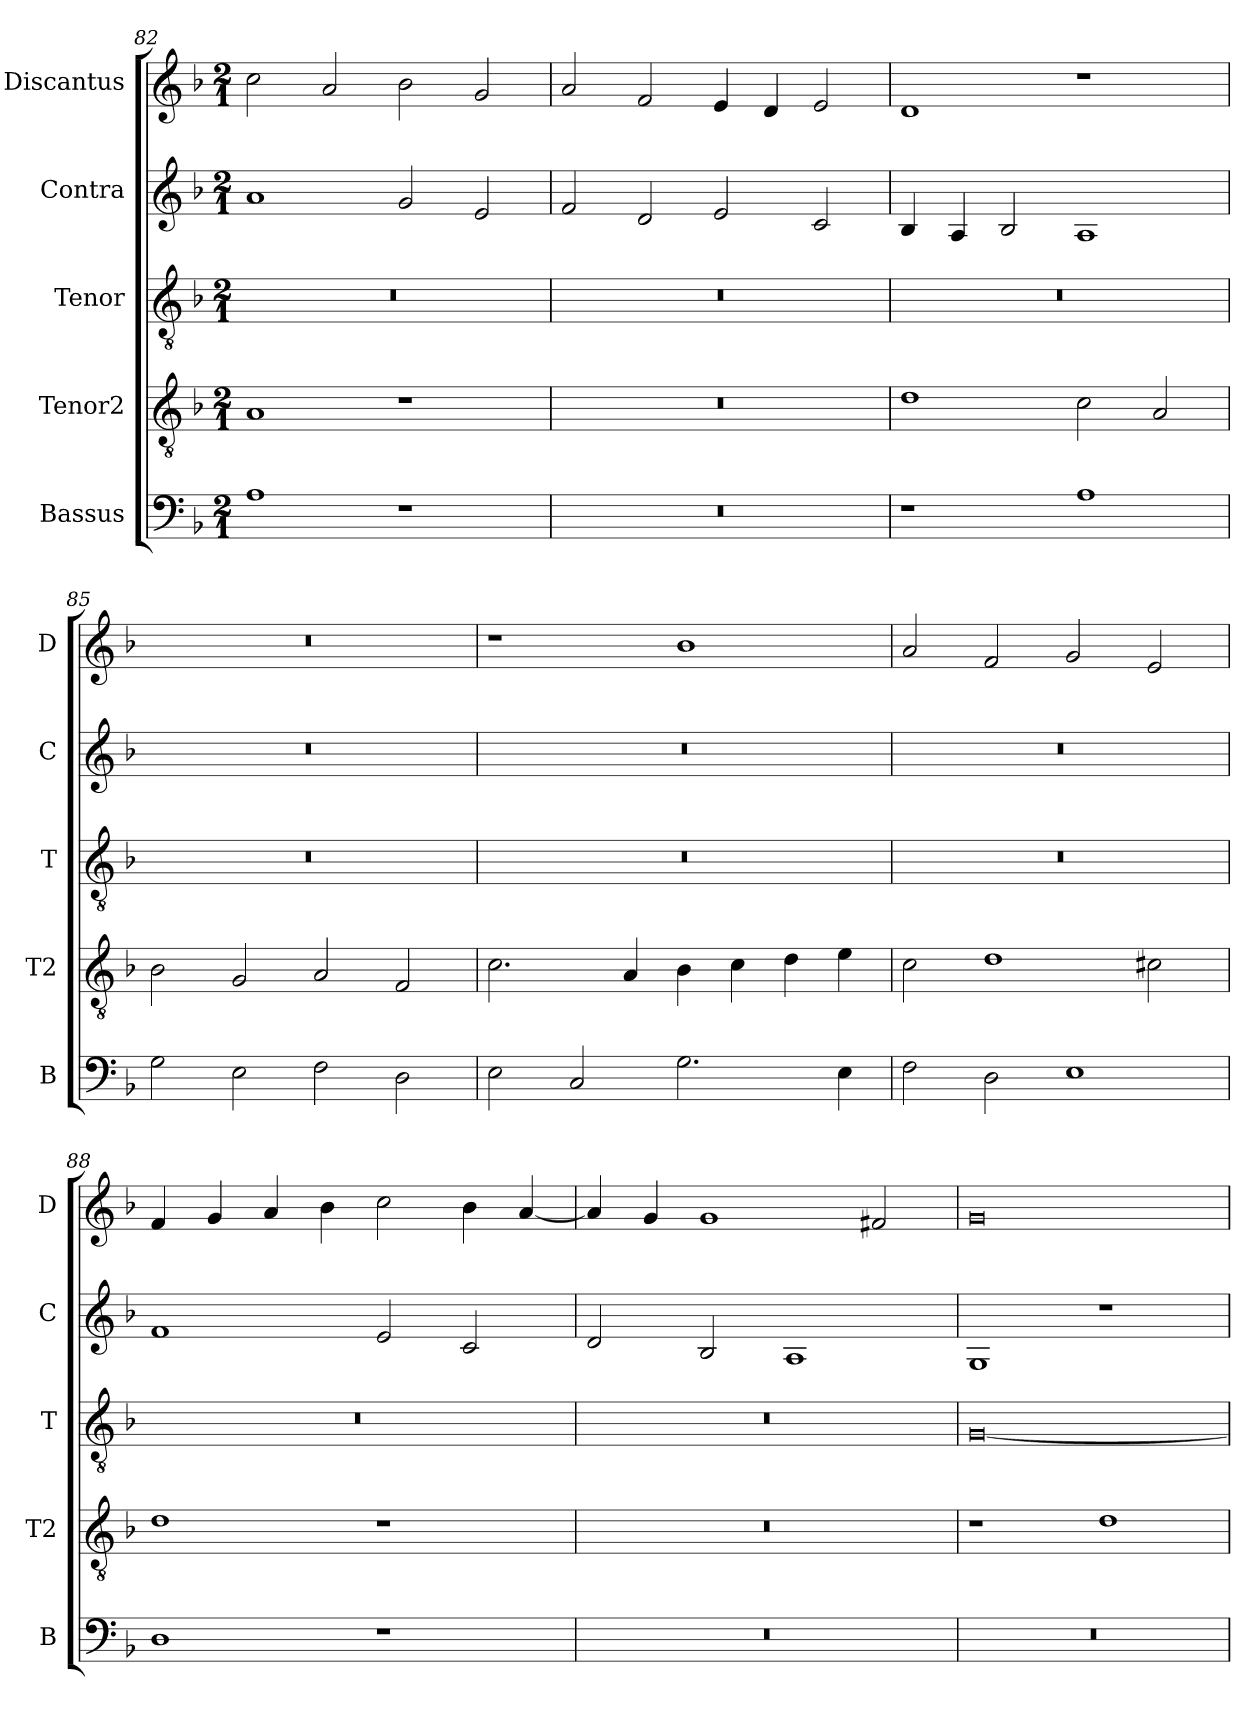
**kern	**kern	**kern	**kern	**kern
*part5	*part4	*part3	*part2	*part1
*staff5	*staff4	*staff3	*staff2	*staff1
*I"Bassus	*I"Tenor2	*I"Tenor	*I"Contra	*I"Discantus
*I'B	*I'T2	*I'T	*I'C	*I'D
*clefF4	*clefGv2	*clefGv2	*clefG2	*clefG2
*k[b-]	*k[b-]	*k[b-]	*k[b-]	*k[b-]
*M2/1	*M2/1	*M2/1	*M2/1	*M2/1
=82	=82	=82	=82	=82
1A	1A	0r	1a	2cc\
.	.	.	.	2a/
1r	1r	.	2g/	2b-\
.	.	.	2e/	2g/
=83	=83	=83	=83	=83
0r	0r	0r	2f/	2a/
.	.	.	2d/	2f/
.	.	.	2e/	4e/
.	.	.	.	4d/
.	.	.	2c/	2e/
=84	=84	=84	=84	=84
1r	1d	0r	4B-/	1d
.	.	.	4A/	.
.	.	.	2B-/	.
1A	2c\	.	1A	1r
.	2A/	.	.	.
=85	=85	=85	=85	=85
2G\	2B-\	0r	0r	0r
2E\	2G/	.	.	.
2F\	2A/	.	.	.
2D\	2F/	.	.	.
=86	=86	=86	=86	=86
2E\	2.c\	0r	0r	1r
2C/	.	.	.	.
.	4A/	.	.	.
2.G\	4B-\	.	.	1b-
.	4c\	.	.	.
.	4d\	.	.	.
4E\	4e\	.	.	.
=87	=87	=87	=87	=87
2F\	2c\	0r	0r	2a/
2D\	1d	.	.	2f/
1E	.	.	.	2g/
.	2c#X\	.	.	2e/
=88	=88	=88	=88	=88
1D	1d	0r	1f	4f/
.	.	.	.	4g/
.	.	.	.	4a/
.	.	.	.	4b-\
1r	1r	.	2e/	2cc\
.	.	.	2c/	4b-\
.	.	.	.	[4a/
=89	=89	=89	=89	=89
0r	0r	0r	2d/	4a/]
.	.	.	.	4g/
.	.	.	2B-/	1g
.	.	.	1A	.
.	.	.	.	2f#X/
=90	=90	=90	=90	=90
0r	1r	[0G	1G	0g
.	1d	.	1r	.
=	=	=	=	=
*-	*-	*-	*-	*-
